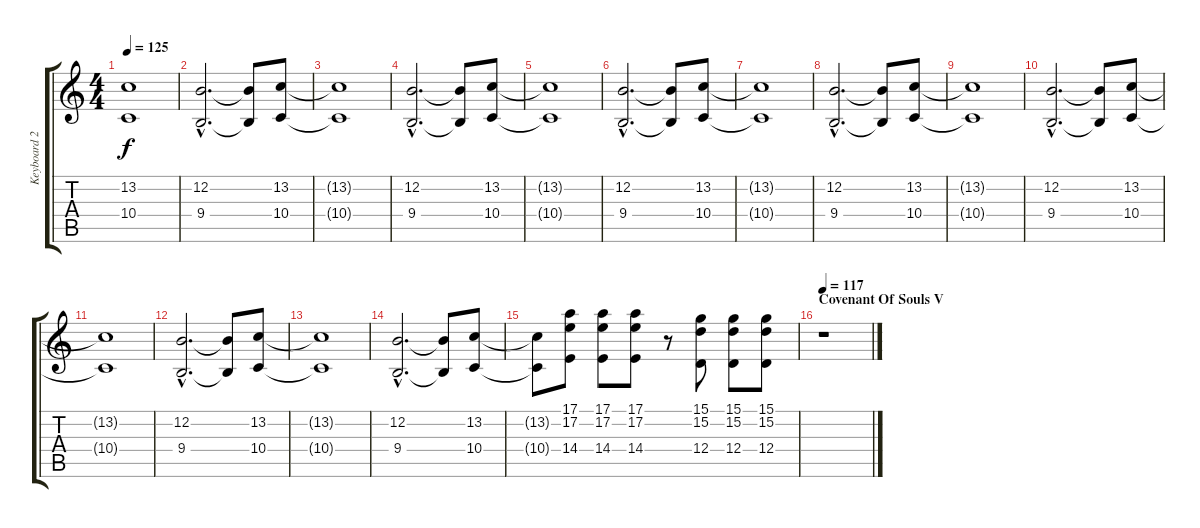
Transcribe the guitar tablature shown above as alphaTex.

\track ("Keyboard 2" "Keyboard 2") {instrument synthstrings1}
\staff {score tabs}
\tuning (E4 B3 G3 D3 A2 E2) {hide}
\ts (4 4)
\tempo 125
\clef g2
\ks c
(13.2{t} 10.4{t}).1{dy f} |
(12.2{hac} 9.4{hac}).2{d} (12.2{t} 9.4{t}).8 (13.2 10.4).8 |
(13.2{t} 10.4{t}).1 |
(12.2{hac} 9.4{hac}).2{d} (12.2{t} 9.4{t}).8 (13.2 10.4).8 |
(13.2{t} 10.4{t}).1 |
(12.2{hac} 9.4{hac}).2{d} (12.2{t} 9.4{t}).8 (13.2 10.4).8 |
(13.2{t} 10.4{t}).1 |
(12.2{hac} 9.4{hac}).2{d} (12.2{t} 9.4{t}).8 (13.2 10.4).8 |
(13.2{t} 10.4{t}).1 |
(12.2{hac} 9.4{hac}).2{d} (12.2{t} 9.4{t}).8 (13.2 10.4).8 |
(13.2{t} 10.4{t}).1 |
(12.2{hac} 9.4{hac}).2{d} (12.2{t} 9.4{t}).8 (13.2 10.4).8 |
(13.2{t} 10.4{t}).1 |
(12.2{hac} 9.4{hac}).2{d} (12.2{t} 9.4{t}).8 (13.2 10.4).8 |
(13.2{t} 10.4{t}).8 (17.1 17.2 14.4).8 (17.1 17.2 14.4).8 (17.1 17.2 14.4).8 r.8 (15.1 15.2 12.4).8 (15.1 15.2 12.4).8 (15.1 15.2 12.4).8 |
\section ("" "Covenant Of Souls V")
\tempo 117
r.1
